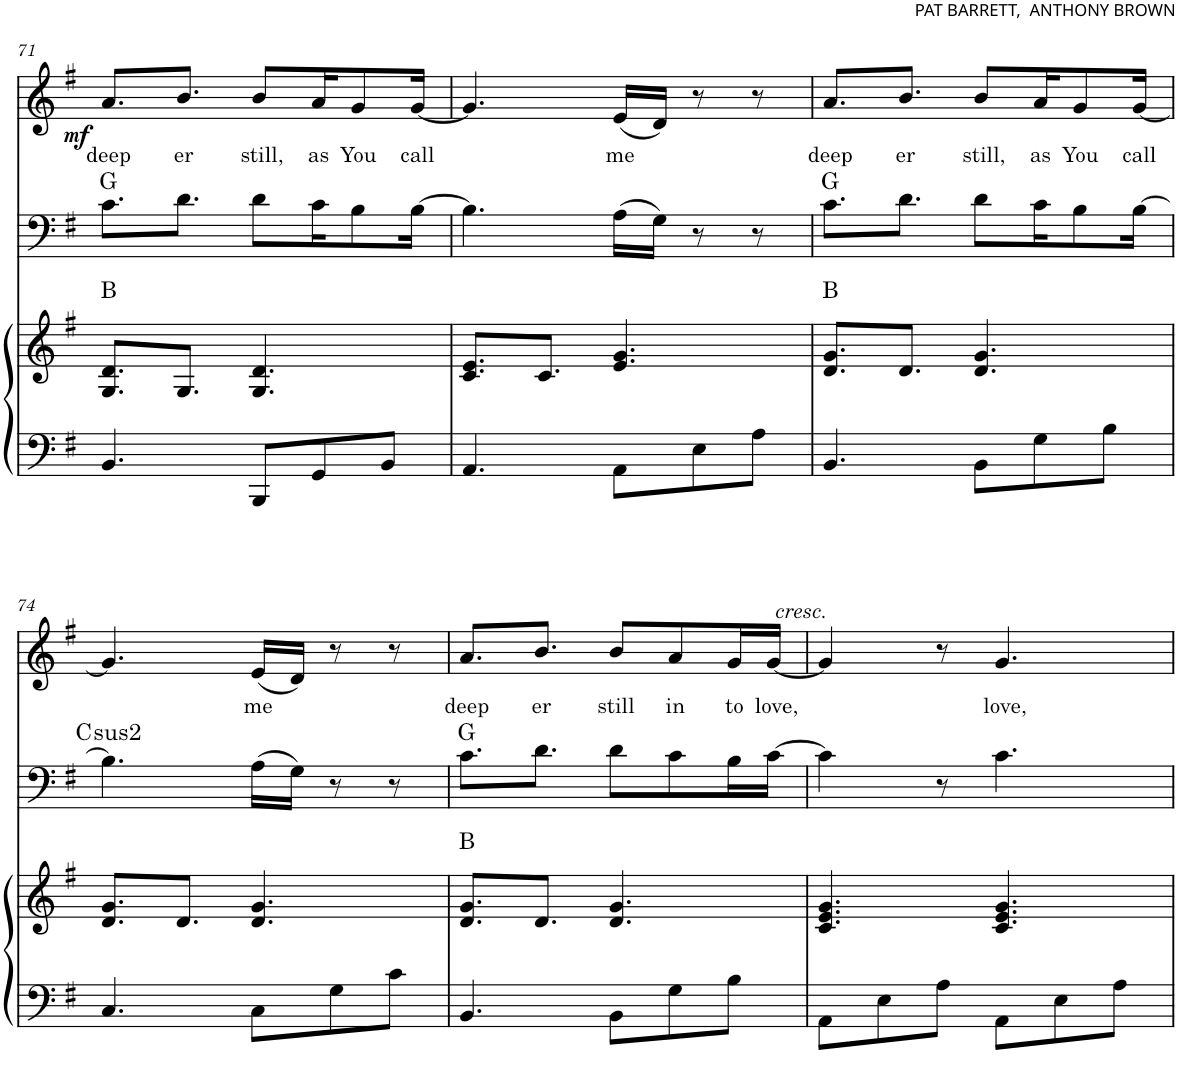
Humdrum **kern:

**kern	**kern	**harte	**kern	**harte	**kern	**text	**dynam
*part3	*part3	*part3	*part2	*part2	*part1	*part1	*part1
*staff4	*staff3	*	*staff2	*	*staff1	*staff1	*staff1
!!LO:PB:g=z
*clefF4	*clefG2	*	*clefF4	*	*clefG2	*	*
*k[f#]	*k[f#]	*	*k[f#]	*	*k[f#]	*	*
*M6/8	*M6/8	*	*M6/8	*	*M6/8	*	*
=71	=71	=71	=71	=71	=71	=71	=71
!	!	!	!	!	!	!LO:LY:b	!LO:DY:b
4.BB/	8.G/ 8.dn/L	B:maj	8.c\L	G:maj	8.a/L	deep	mf
!	!	!	!	!	!	!LO:LY:b	!
.	8.G/J	.	8.d\J	.	8.b/J	er	.
!	!	!	!	!	!	!LO:LY:b	!
8BBB/L	4.G/ 4.d/	.	8d\L	.	8b/L	still,	.
!	!	!	!	!	!	!LO:LY:b	!
8GG/	.	.	16c\K	.	16a/K	as	.
!	!	!	!	!	!	!LO:LY:b	!
.	.	.	8B\	.	8g/	You	.
8BB/J	.	.	.	.	.	.	.
!	!	!	!	!	!	!LO:LY:b	!
.	.	.	[16B\Jk	.	[16g/Jk	call	.
=72	=72	=72	=72	=72	=72	=72	=72
4.AA/	8.c/ 8.e/L	.	4.B\]	.	4.g/]	.	.
.	8.c/J	.	.	.	.	.	.
!	!	!	!	!	!	!LO:LY:b	!
8AA\L	4.e/ 4.g/	.	(16A\LL	.	(16e/LL	me	.
.	.	.	16G\JJ)	.	16d/JJ)	.	.
8E\	.	.	8r	.	8r	.	.
8A\J	.	.	8r	.	8r	.	.
=73	=73	=73	=73	=73	=73	=73	=73
!	!	!	!	!	!	!LO:LY:b	!
4.BB/	8.dn/ 8.g/L	B:maj	8.c\L	G:maj	8.a/L	deep	.
!	!	!	!	!	!	!LO:LY:b	!
.	8.d/J	.	8.d\J	.	8.b/J	er	.
!	!	!	!	!	!	!LO:LY:b	!
8BB\L	4.d/ 4.g/	.	8d\L	.	8b/L	still,	.
!	!	!	!	!	!	!LO:LY:b	!
8G\	.	.	16c\K	.	16a/K	as	.
!	!	!	!	!	!	!LO:LY:b	!
.	.	.	8B\	.	8g/	You	.
8B\J	.	.	.	.	.	.	.
!	!	!	!	!	!	!LO:LY:b	!
.	.	.	[16B\Jk	.	[16g/Jk	call	.
!!LO:LB:g=z
=74	=74	=74	=74	=74	=74	=74	=74
!	!	!	!	!LO:H:kt=2	!	!	!
4.C/	8.d/ 8.g/L	.	4.B\]	C:(1,2,5)	4.g/]	.	.
.	8.d/J	.	.	.	.	.	.
!	!	!	!	!	!	!LO:LY:b	!
8C\L	4.d/ 4.g/	.	(16A\LL	.	(16e/LL	me	.
.	.	.	16G\JJ)	.	16d/JJ)	.	.
8G\	.	.	8r	.	8r	.	.
8c\J	.	.	8r	.	8r	.	.
=75	=75	=75	=75	=75	=75	=75	=75
!	!	!	!	!	!	!LO:LY:b	!
4.BB/	8.dn/ 8.g/L	B:maj	8.c\L	G:maj	8.a/L	deep	.
!	!	!	!	!	!	!LO:LY:b	!
.	8.d/J	.	8.d\J	.	8.b/J	er	.
!	!	!	!	!	!	!LO:LY:b	!
8BB\L	4.d/ 4.g/	.	8d\L	.	8b/L	still	.
!	!	!	!	!	!	!LO:LY:b	!
8G\	.	.	8c\	.	8a/	in	.
!	!	!	!	!	!	!LO:LY:b	!
8B\J	.	.	16B\L	.	16g/L	to	.
!	!	!	!	!	!	!LO:LY:b	!
.	.	.	[16c\JJ	.	[16g/JJ	love,	.
=76	=76	=76	=76	=76	=76	=76	=76
!	!	!	!	!	!LO:TX:a:i:t=cresc.	!	!
8AA\L	4.c/ 4.e/ 4.g/	.	4c\]	.	4g/]	.	.
8E\	.	.	.	.	.	.	.
8A\J	.	.	8r	.	8r	.	.
!	!	!	!	!	!	!LO:LY:b	!
8AA\L	4.c/ 4.e/ 4.g/	.	4.c\	.	4.g/	love,	.
8E\	.	.	.	.	.	.	.
8A\J	.	.	.	.	.	.	.
=	=	=	=	=	=	=	=
*-	*-	*-	*-	*-	*-	*-	*-
